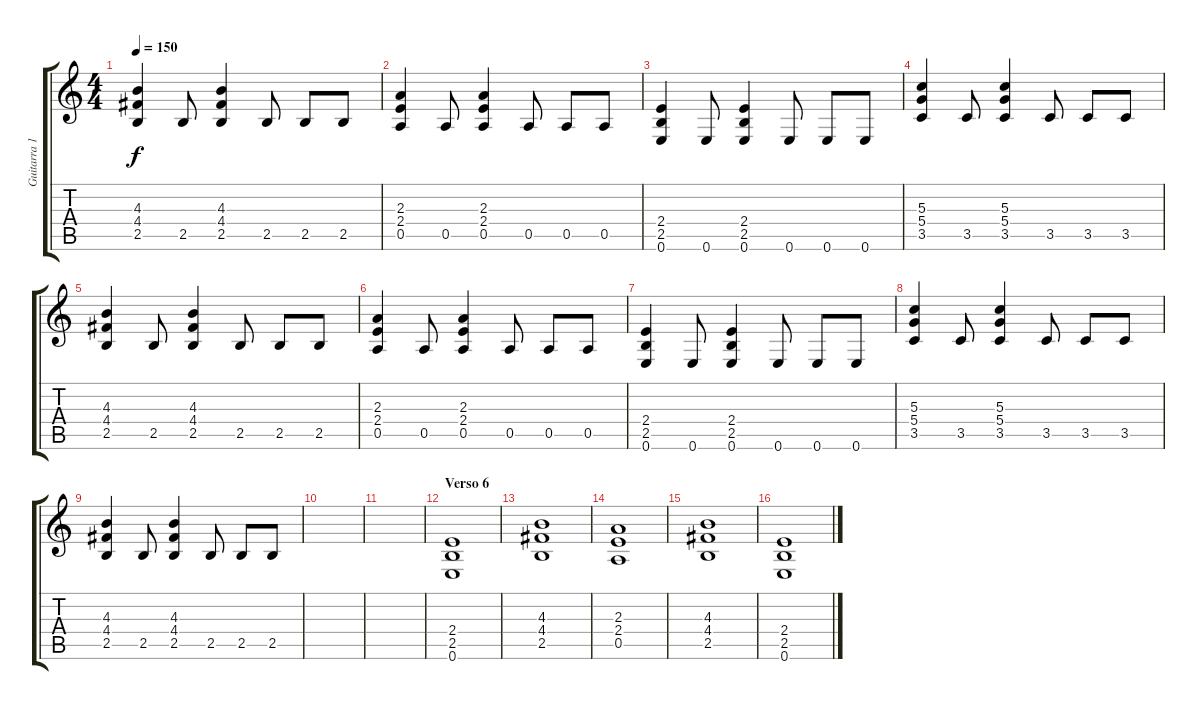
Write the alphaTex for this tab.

\track ("Guitarra 1" "Guitarra 1") {instrument distortionguitar}
\staff {score tabs}
\tuning (E4 B3 G3 D3 A2 E2) {hide}
\ts (4 4)
\tempo 150
\clef g2
\ks c
(4.3 4.4 2.5).4{dy f} 2.5.8 (4.3 4.4 2.5).4 2.5.8 2.5.8 2.5.8 |
(2.3 2.4 0.5).4 0.5.8 (2.3 2.4 0.5).4 0.5.8 0.5.8 0.5.8 |
(2.4 2.5 0.6).4 0.6.8 (2.4 2.5 0.6).4 0.6.8 0.6.8 0.6.8 |
(5.3 5.4 3.5).4 3.5.8 (5.3 5.4 3.5).4 3.5.8 3.5.8 3.5.8 |
(4.3 4.4 2.5).4 2.5.8 (4.3 4.4 2.5).4 2.5.8 2.5.8 2.5.8 |
(2.3 2.4 0.5).4 0.5.8 (2.3 2.4 0.5).4 0.5.8 0.5.8 0.5.8 |
(2.4 2.5 0.6).4 0.6.8 (2.4 2.5 0.6).4 0.6.8 0.6.8 0.6.8 |
(5.3 5.4 3.5).4 3.5.8 (5.3 5.4 3.5).4 3.5.8 3.5.8 3.5.8 |
(4.3 4.4 2.5).4 2.5.8 (4.3 4.4 2.5).4 2.5.8 2.5.8 2.5.8 |
|
|
\section ("" "Verso 6")
(2.4 2.5 0.6).1 |
(4.3 4.4 2.5).1 |
(2.3 2.4 0.5).1 |
(4.3 4.4 2.5).1 |
(2.4 2.5 0.6).1
